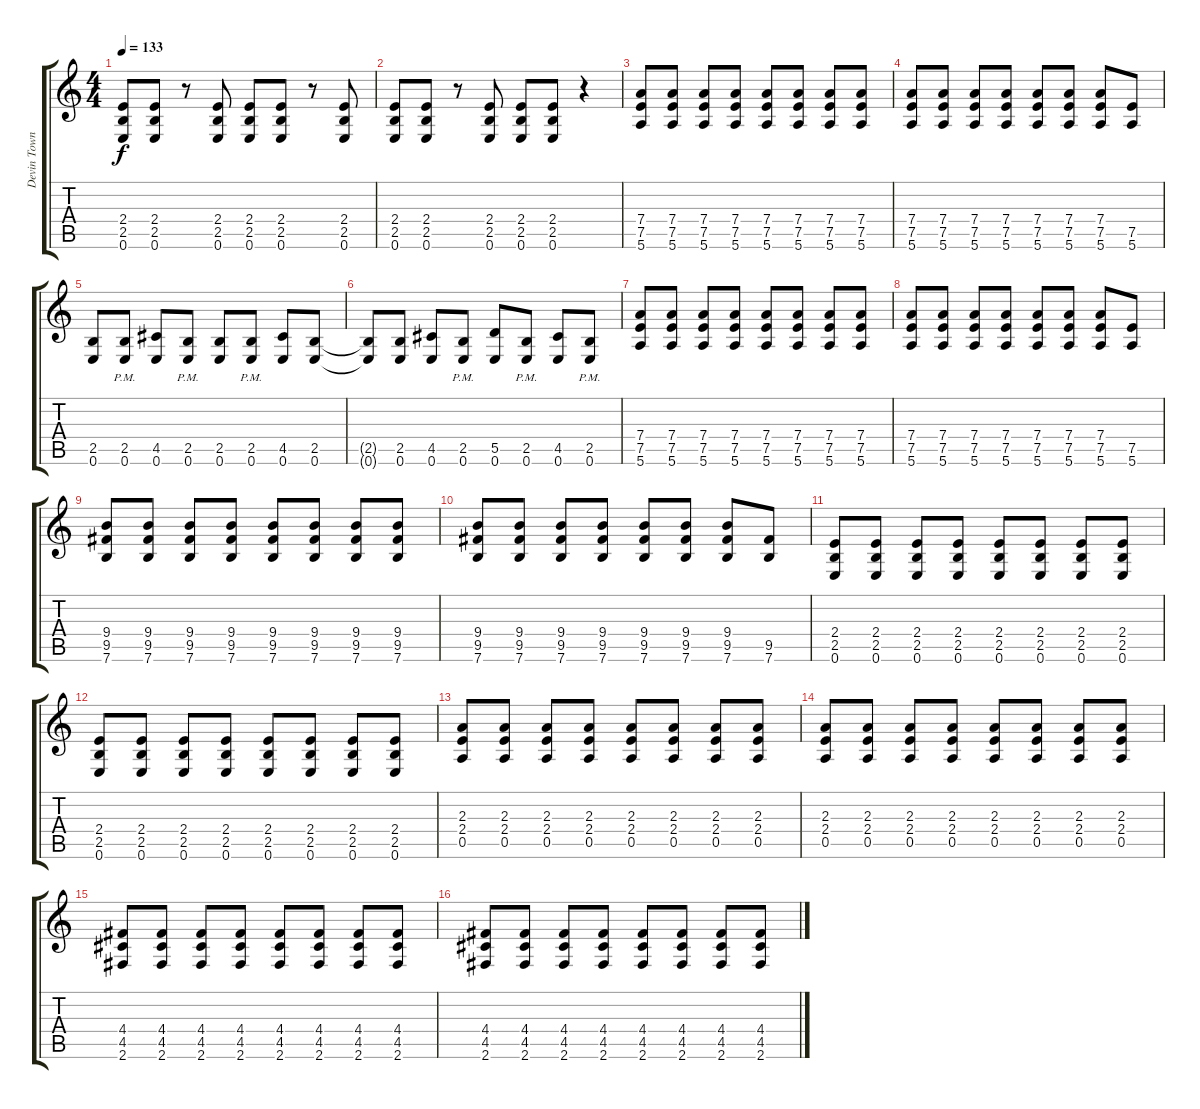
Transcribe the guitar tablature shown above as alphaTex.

\track ("Devin Townsend" "Devin Town") {instrument distortionguitar}
\staff {score tabs}
\tuning (E4 B3 G3 D3 A2 E2) {hide}
\ts (4 4)
\tempo 133
\clef g2
\ks c
(2.4 2.5 0.6).8{dy f} (2.4 2.5 0.6).8 r.8 (2.4 2.5 0.6).8 (2.4 2.5 0.6).8 (2.4 2.5 0.6).8 r.8 (2.4 2.5 0.6).8 |
(2.4 2.5 0.6).8 (2.4 2.5 0.6).8 r.8 (2.4 2.5 0.6).8 (2.4 2.5 0.6).8 (2.4 2.5 0.6).8 r.4 |
(7.4 7.5 5.6).8 (7.4 7.5 5.6).8 (7.4 7.5 5.6).8 (7.4 7.5 5.6).8 (7.4 7.5 5.6).8 (7.4 7.5 5.6).8 (7.4 7.5 5.6).8 (7.4 7.5 5.6).8 |
(7.4 7.5 5.6).8 (7.4 7.5 5.6).8 (7.4 7.5 5.6).8 (7.4 7.5 5.6).8 (7.4 7.5 5.6).8 (7.4 7.5 5.6).8 (7.4 7.5 5.6).8 (7.5 5.6).8 |
(2.5 0.6).8 (2.5{pm} 0.6{pm}).8 (4.5 0.6).8 (2.5{pm} 0.6{pm}).8 (2.5 0.6).8 (2.5{pm} 0.6{pm}).8 (4.5 0.6).8 (2.5 0.6).8 |
(2.5{t} 0.6{t}).8 (2.5 0.6).8 (4.5 0.6).8 (2.5{pm} 0.6{pm}).8 (5.5 0.6).8 (2.5{pm} 0.6{pm}).8 (4.5 0.6).8 (2.5{pm} 0.6{pm}).8 |
(7.4 7.5 5.6).8 (7.4 7.5 5.6).8 (7.4 7.5 5.6).8 (7.4 7.5 5.6).8 (7.4 7.5 5.6).8 (7.4 7.5 5.6).8 (7.4 7.5 5.6).8 (7.4 7.5 5.6).8 |
(7.4 7.5 5.6).8 (7.4 7.5 5.6).8 (7.4 7.5 5.6).8 (7.4 7.5 5.6).8 (7.4 7.5 5.6).8 (7.4 7.5 5.6).8 (7.4 7.5 5.6).8 (7.5 5.6).8 |
(9.4 9.5 7.6).8 (9.4 9.5 7.6).8 (9.4 9.5 7.6).8 (9.4 9.5 7.6).8 (9.4 9.5 7.6).8 (9.4 9.5 7.6).8 (9.4 9.5 7.6).8 (9.4 9.5 7.6).8 |
(9.4 9.5 7.6).8 (9.4 9.5 7.6).8 (9.4 9.5 7.6).8 (9.4 9.5 7.6).8 (9.4 9.5 7.6).8 (9.4 9.5 7.6).8 (9.4 9.5 7.6).8 (9.5 7.6).8 |
(2.4 2.5 0.6).8 (2.4 2.5 0.6).8 (2.4 2.5 0.6).8 (2.4 2.5 0.6).8 (2.4 2.5 0.6).8 (2.4 2.5 0.6).8 (2.4 2.5 0.6).8 (2.4 2.5 0.6).8 |
(2.4 2.5 0.6).8 (2.4 2.5 0.6).8 (2.4 2.5 0.6).8 (2.4 2.5 0.6).8 (2.4 2.5 0.6).8 (2.4 2.5 0.6).8 (2.4 2.5 0.6).8 (2.4 2.5 0.6).8 |
(2.3 2.4 0.5).8 (2.3 2.4 0.5).8 (2.3 2.4 0.5).8 (2.3 2.4 0.5).8 (2.3 2.4 0.5).8 (2.3 2.4 0.5).8 (2.3 2.4 0.5).8 (2.3 2.4 0.5).8 |
(2.3 2.4 0.5).8 (2.3 2.4 0.5).8 (2.3 2.4 0.5).8 (2.3 2.4 0.5).8 (2.3 2.4 0.5).8 (2.3 2.4 0.5).8 (2.3 2.4 0.5).8 (2.3 2.4 0.5).8 |
(4.4 4.5 2.6).8 (4.4 4.5 2.6).8 (4.4 4.5 2.6).8 (4.4 4.5 2.6).8 (4.4 4.5 2.6).8 (4.4 4.5 2.6).8 (4.4 4.5 2.6).8 (4.4 4.5 2.6).8 |
(4.4 4.5 2.6).8 (4.4 4.5 2.6).8 (4.4 4.5 2.6).8 (4.4 4.5 2.6).8 (4.4 4.5 2.6).8 (4.4 4.5 2.6).8 (4.4 4.5 2.6).8 (4.4 4.5 2.6).8
